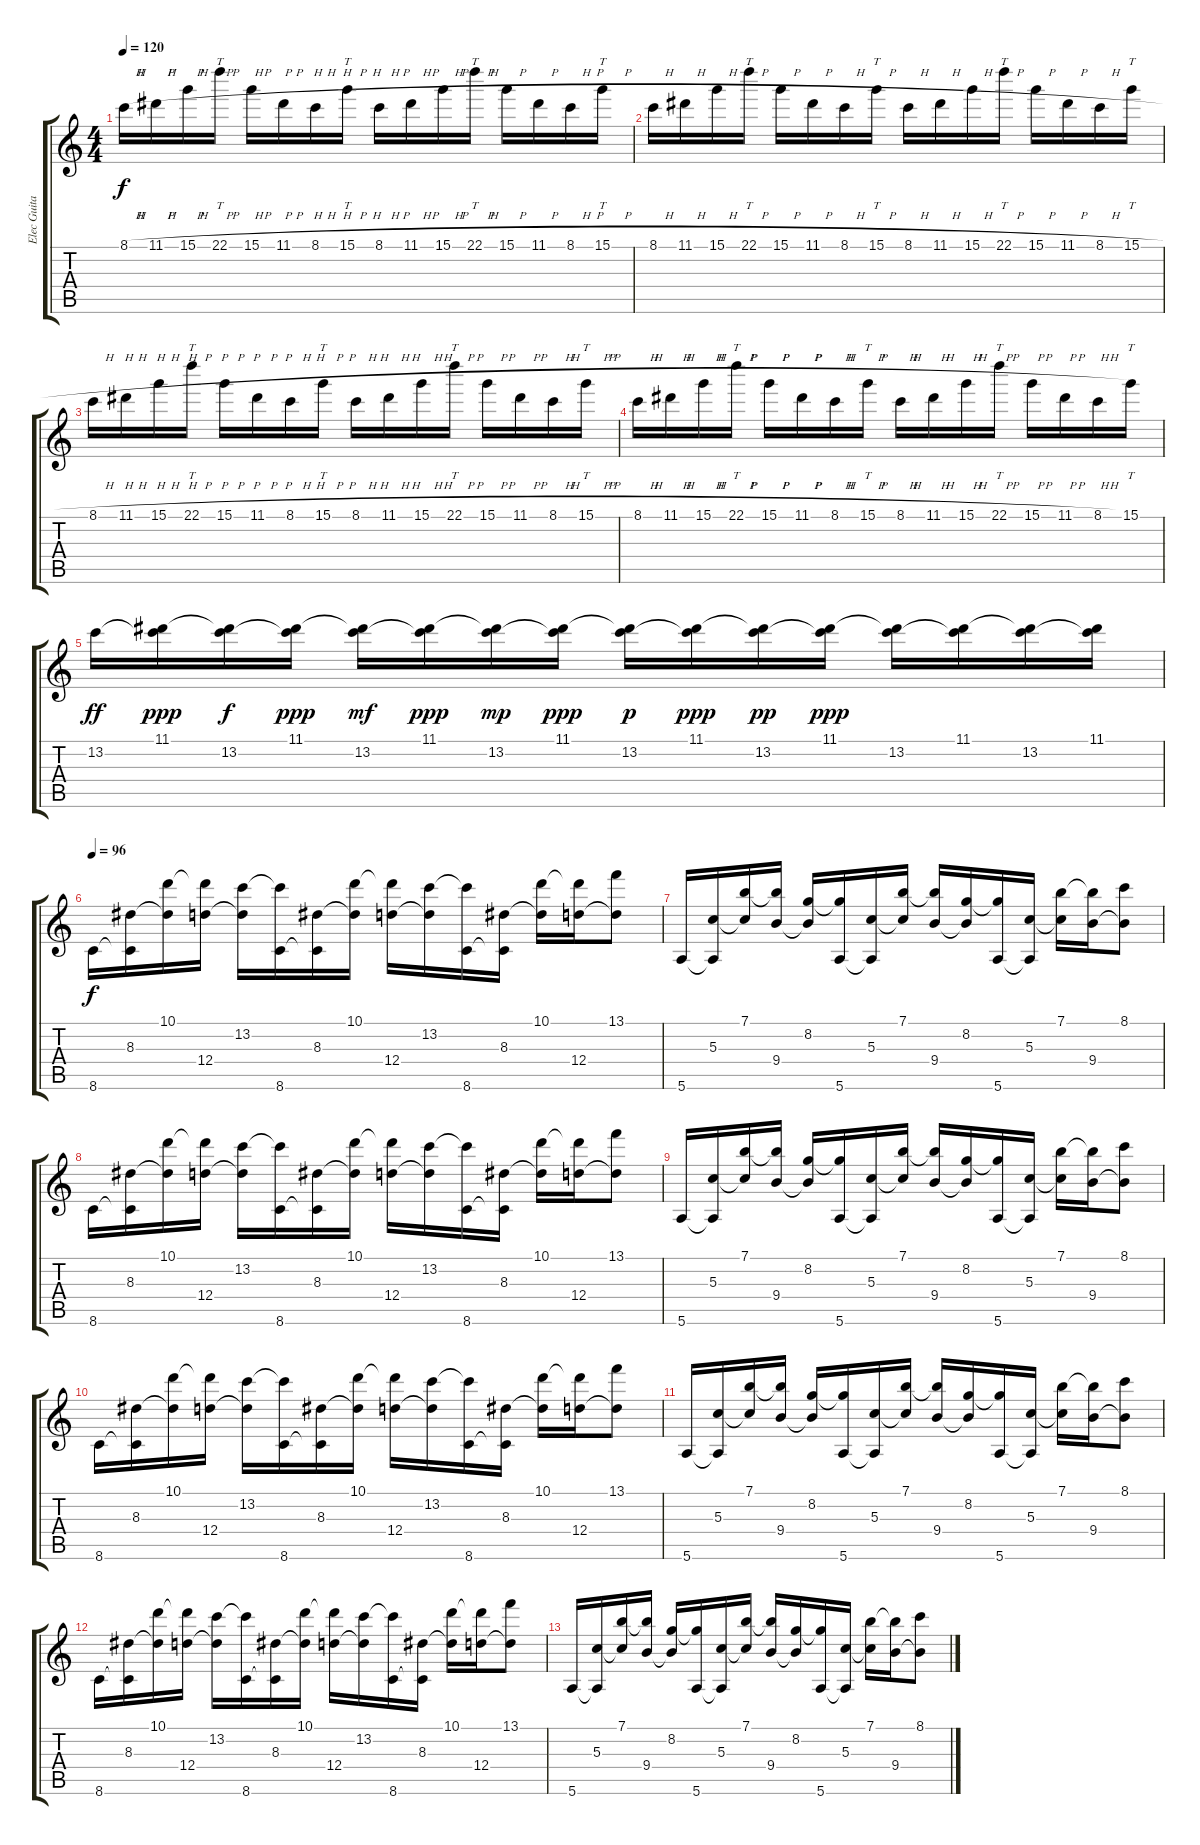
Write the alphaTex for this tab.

\track ("Elec Guitar" "Elec Guita") {instrument electricguitarjazz}
\staff {score tabs}
\tuning (E4 B3 G3 D3 A2 E2) {hide}
\ts (4 4)
\tempo 120
\clef g2
\ks c
8.1{h}.16{dy f} 11.1{h}.16 15.1{h}.16 22.1{h}.16{tt} 15.1{h}.16 11.1{h}.16 8.1{h}.16 15.1{h}.16{tt} 8.1{h}.16 11.1{h}.16 15.1{h}.16 22.1{h}.16{tt} 15.1{h}.16 11.1{h}.16 8.1{h}.16 15.1{h}.16{tt} |
8.1{h}.16 11.1{h}.16 15.1{h}.16 22.1{h}.16{tt} 15.1{h}.16 11.1{h}.16 8.1{h}.16 15.1{h}.16{tt} 8.1{h}.16 11.1{h}.16 15.1{h}.16 22.1{h}.16{tt} 15.1{h}.16 11.1{h}.16 8.1{h}.16 15.1{h}.16{tt} |
8.1{h}.16 11.1{h}.16 15.1{h}.16 22.1{h}.16{tt} 15.1{h}.16 11.1{h}.16 8.1{h}.16 15.1{h}.16{tt} 8.1{h}.16 11.1{h}.16 15.1{h}.16 22.1{h}.16{tt} 15.1{h}.16 11.1{h}.16 8.1{h}.16 15.1{h}.16{tt} |
8.1{h}.16 11.1{h}.16 15.1{h}.16 22.1{h}.16{tt} 15.1{h}.16 11.1{h}.16 8.1{h}.16 15.1{h}.16{tt} 8.1{h}.16 11.1{h}.16 15.1{h}.16 22.1{h}.16{tt} 15.1{h}.16 11.1{h}.16 8.1{h}.16 15.1.16{tt} |
13.2.16{dy ff} (11.1 13.2{t}).16{dy ppp} (11.1{t} 13.2).16{dy f} (11.1 13.2{t}).16{dy ppp} (11.1{t} 13.2).16{dy mf} (11.1 13.2{t}).16{dy ppp} (11.1{t} 13.2).16{dy mp} (11.1 13.2{t}).16{dy ppp} (11.1{t} 13.2).16{dy p} (11.1 13.2{t}).16{dy ppp} (11.1{t} 13.2).16{dy pp} (11.1 13.2{t}).16{dy ppp} (11.1{t} 13.2).16 (11.1 13.2{t}).16 (11.1{t} 13.2).16 (11.1 13.2{t}).16 |
\tempo 96
8.6.16{dy f} (8.3 8.6{t}).16 (10.1 8.3{t}).16 (10.1{t} 12.4).16 (13.2 12.4{t}).16 (13.2{t} 8.6).16 (8.3 8.6{t}).16 (10.1 8.3{t}).16 (10.1{t} 12.4).16 (13.2 12.4{t}).16 (13.2{t} 8.6).16 (8.3 8.6{t}).16 (10.1 8.3{t}).16 (10.1{t} 12.4).16 (13.1 12.4{t}).8 |
5.6.16 (5.3 5.6{t}).16 (7.1 5.3{t}).16 (7.1{t} 9.4).16 (8.2 9.4{t}).16 (8.2{t} 5.6).16 (5.3 5.6{t}).16 (7.1 5.3{t}).16 (7.1{t} 9.4).16 (8.2 9.4{t}).16 (8.2{t} 5.6).16 (5.3 5.6{t}).16 (7.1 5.3{t}).16 (7.1{t} 9.4).16 (8.1 9.4{t}).8 |
8.6.16 (8.3 8.6{t}).16 (10.1 8.3{t}).16 (10.1{t} 12.4).16 (13.2 12.4{t}).16 (13.2{t} 8.6).16 (8.3 8.6{t}).16 (10.1 8.3{t}).16 (10.1{t} 12.4).16 (13.2 12.4{t}).16 (13.2{t} 8.6).16 (8.3 8.6{t}).16 (10.1 8.3{t}).16 (10.1{t} 12.4).16 (13.1 12.4{t}).8 |
5.6.16 (5.3 5.6{t}).16 (7.1 5.3{t}).16 (7.1{t} 9.4).16 (8.2 9.4{t}).16 (8.2{t} 5.6).16 (5.3 5.6{t}).16 (7.1 5.3{t}).16 (7.1{t} 9.4).16 (8.2 9.4{t}).16 (8.2{t} 5.6).16 (5.3 5.6{t}).16 (7.1 5.3{t}).16 (7.1{t} 9.4).16 (8.1 9.4{t}).8 |
8.6.16 (8.3 8.6{t}).16 (10.1 8.3{t}).16 (10.1{t} 12.4).16 (13.2 12.4{t}).16 (13.2{t} 8.6).16 (8.3 8.6{t}).16 (10.1 8.3{t}).16 (10.1{t} 12.4).16 (13.2 12.4{t}).16 (13.2{t} 8.6).16 (8.3 8.6{t}).16 (10.1 8.3{t}).16 (10.1{t} 12.4).16 (13.1 12.4{t}).8 |
5.6.16 (5.3 5.6{t}).16 (7.1 5.3{t}).16 (7.1{t} 9.4).16 (8.2 9.4{t}).16 (8.2{t} 5.6).16 (5.3 5.6{t}).16 (7.1 5.3{t}).16 (7.1{t} 9.4).16 (8.2 9.4{t}).16 (8.2{t} 5.6).16 (5.3 5.6{t}).16 (7.1 5.3{t}).16 (7.1{t} 9.4).16 (8.1 9.4{t}).8 |
8.6.16 (8.3 8.6{t}).16 (10.1 8.3{t}).16 (10.1{t} 12.4).16 (13.2 12.4{t}).16 (13.2{t} 8.6).16 (8.3 8.6{t}).16 (10.1 8.3{t}).16 (10.1{t} 12.4).16 (13.2 12.4{t}).16 (13.2{t} 8.6).16 (8.3 8.6{t}).16 (10.1 8.3{t}).16 (10.1{t} 12.4).16 (13.1 12.4{t}).8 |
5.6.16 (5.3 5.6{t}).16 (7.1 5.3{t}).16 (7.1{t} 9.4).16 (8.2 9.4{t}).16 (8.2{t} 5.6).16 (5.3 5.6{t}).16 (7.1 5.3{t}).16 (7.1{t} 9.4).16 (8.2 9.4{t}).16 (8.2{t} 5.6).16 (5.3 5.6{t}).16 (7.1 5.3{t}).16 (7.1{t} 9.4).16 (8.1 9.4{t}).8
